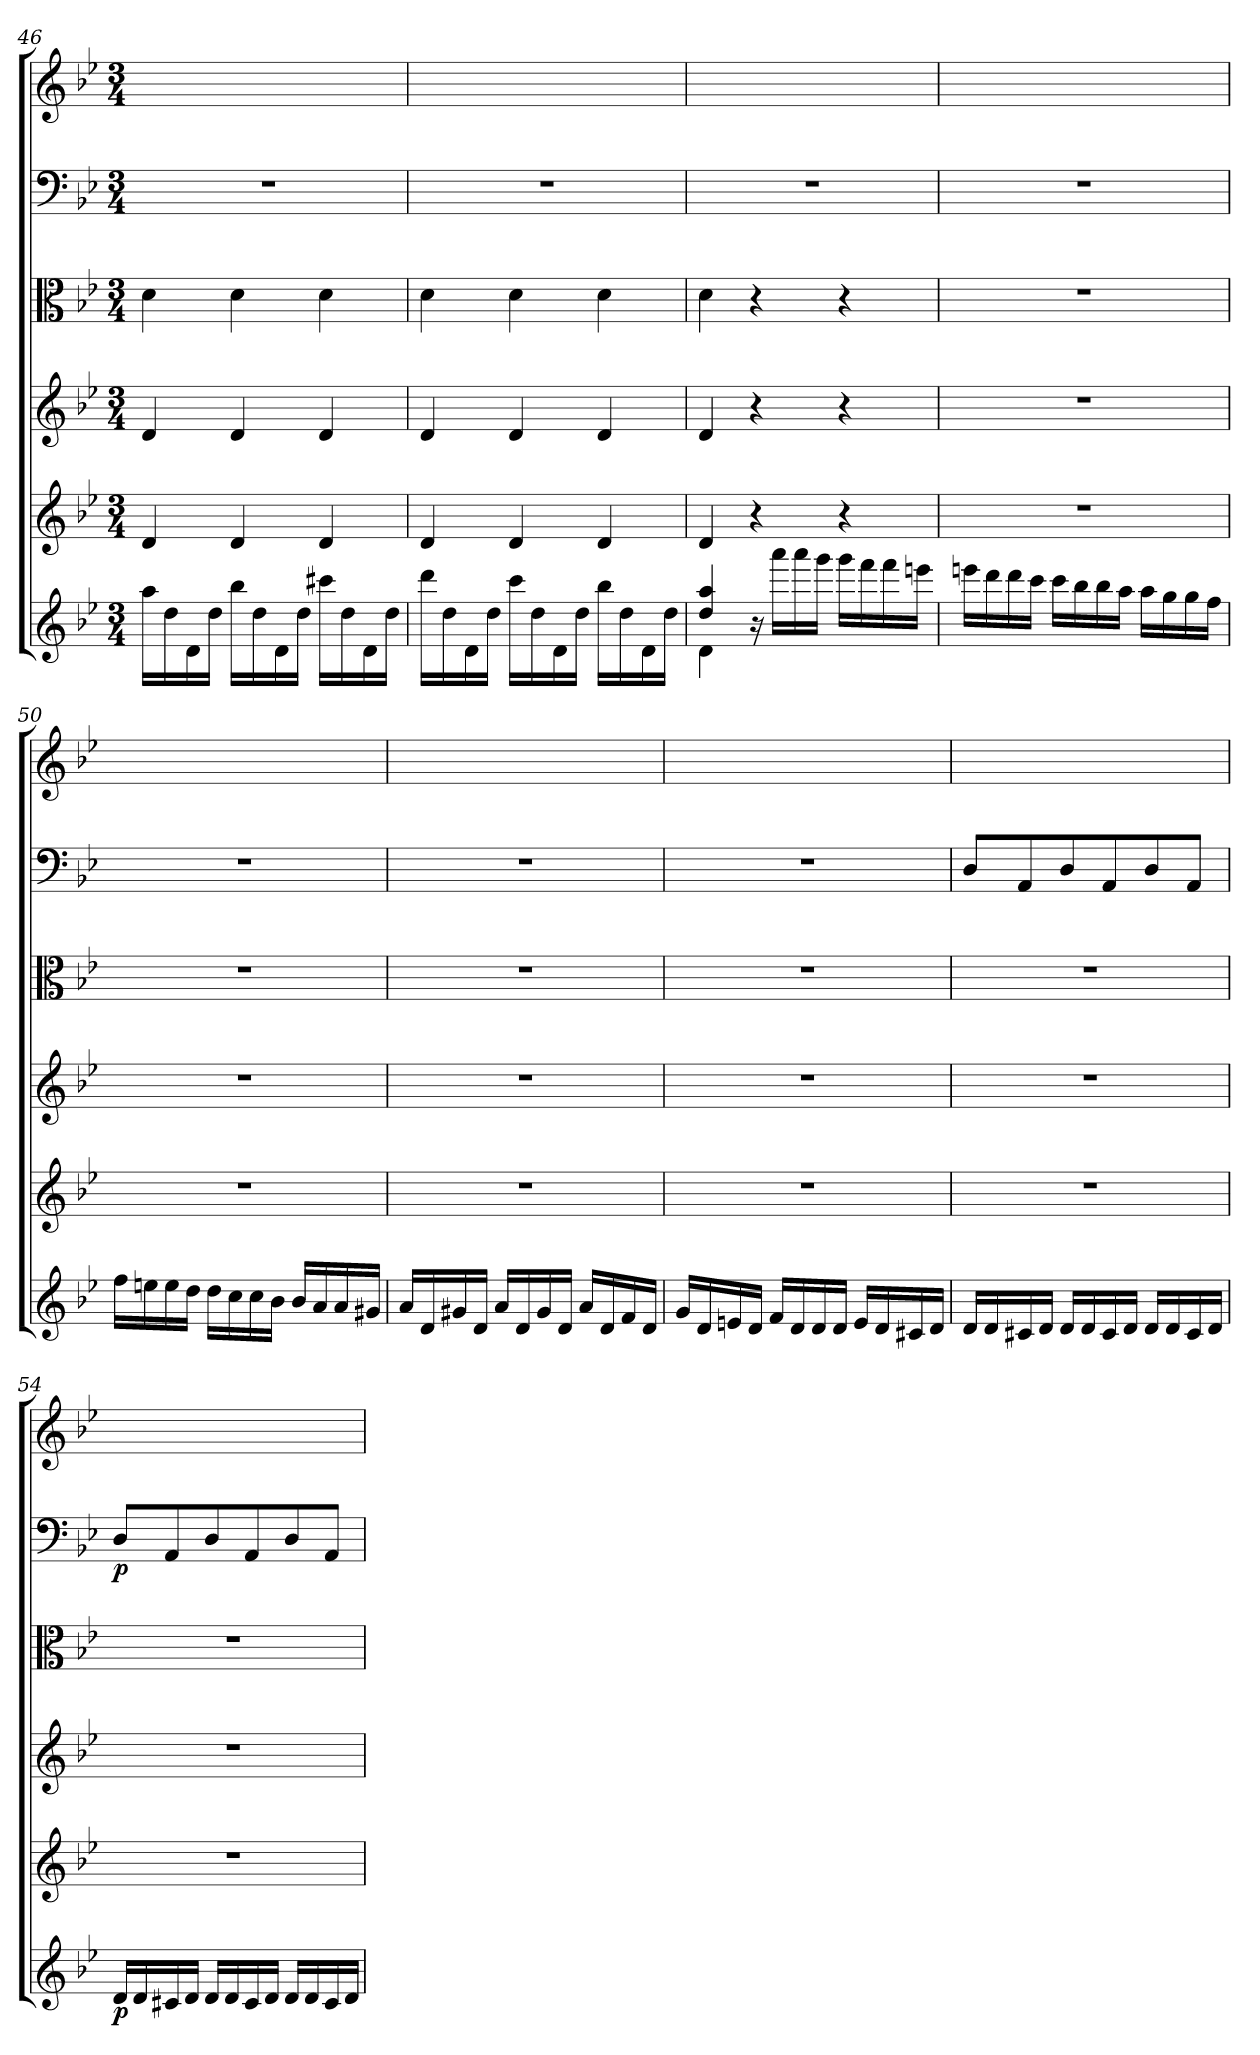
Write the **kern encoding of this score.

**kern	**dynam	**kern	**kern	**kern	**kern	**dynam	**kern
*part6	*part6	*part5	*part4	*part3	*part2	*part2	*part1
*staff6	*staff6	*staff5	*staff4	*staff3	*staff2	*staff2	*staff1
*clefG2	*	*clefG2	*clefG2	*clefC3	*clefF4	*	*clefG2
*k[b-e-]	*	*k[b-e-]	*k[b-e-]	*k[b-e-]	*k[b-e-]	*	*k[b-e-]
*g:	*	*g:	*g:	*g:	*g:	*	*g:
*M3/4	*	*M3/4	*M3/4	*M3/4	*M3/4	*	*M3/4
=46	=46	=46	=46	=46	=46	=46	=46
16aa\LL	.	4d/	4d/	4d\	2.r	.	2.ryy
16dd\	.	.	.	.	.	.	.
16d\	.	.	.	.	.	.	.
16dd\JJ	.	.	.	.	.	.	.
16bb-\LL	.	4d/	4d/	4d\	.	.	.
16dd\	.	.	.	.	.	.	.
16d\	.	.	.	.	.	.	.
16dd\JJ	.	.	.	.	.	.	.
16ccc#X\LL	.	4d/	4d/	4d\	.	.	.
16dd\	.	.	.	.	.	.	.
16d\	.	.	.	.	.	.	.
16dd\JJ	.	.	.	.	.	.	.
=47	=47	=47	=47	=47	=47	=47	=47
16ddd\LL	.	4d/	4d/	4d\	2.r	.	2.ryy
16dd\	.	.	.	.	.	.	.
16d\	.	.	.	.	.	.	.
16dd\JJ	.	.	.	.	.	.	.
16ccc\LL	.	4d/	4d/	4d\	.	.	.
16dd\	.	.	.	.	.	.	.
16d\	.	.	.	.	.	.	.
16dd\JJ	.	.	.	.	.	.	.
16bb-\LL	.	4d/	4d/	4d\	.	.	.
16dd\	.	.	.	.	.	.	.
16d\	.	.	.	.	.	.	.
16dd\JJ	.	.	.	.	.	.	.
=48	=48	=48	=48	=48	=48	=48	=48
*^	*	*	*	*	*	*	*
4dd/ 4aa/	4d\	.	4d/	4d/	4d\	2.r	.	2.ryy
2ryy	16r	.	4r	4r	4r	.	.	.
.	16aaa\LL	.	.	.	.	.	.	.
.	16aaa\	.	.	.	.	.	.	.
.	16ggg\JJ	.	.	.	.	.	.	.
.	16ggg\LL	.	4r	4r	4r	.	.	.
.	16fff\	.	.	.	.	.	.	.
.	16fff\	.	.	.	.	.	.	.
.	16eeen\JJ	.	.	.	.	.	.	.
*v	*v	*	*	*	*	*	*	*
=49	=49	=49	=49	=49	=49	=49	=49
16eeen\LL	.	2.r	2.r	2.r	2.r	.	2.ryy
16ddd\	.	.	.	.	.	.	.
16ddd\	.	.	.	.	.	.	.
16ccc\JJ	.	.	.	.	.	.	.
16ccc\LL	.	.	.	.	.	.	.
16bb-\	.	.	.	.	.	.	.
16bb-\	.	.	.	.	.	.	.
16aa\JJ	.	.	.	.	.	.	.
16aa\LL	.	.	.	.	.	.	.
16gg\	.	.	.	.	.	.	.
16gg\	.	.	.	.	.	.	.
16ff\JJ	.	.	.	.	.	.	.
=50	=50	=50	=50	=50	=50	=50	=50
16ff\LL	.	2.r	2.r	2.r	2.r	.	2.ryy
16een\	.	.	.	.	.	.	.
16ee\	.	.	.	.	.	.	.
16dd\JJ	.	.	.	.	.	.	.
16dd\LL	.	.	.	.	.	.	.
16cc\	.	.	.	.	.	.	.
16cc\	.	.	.	.	.	.	.
16b-\JJ	.	.	.	.	.	.	.
16b-/LL	.	.	.	.	.	.	.
16a/	.	.	.	.	.	.	.
16a/	.	.	.	.	.	.	.
16g#X/JJ	.	.	.	.	.	.	.
=51	=51	=51	=51	=51	=51	=51	=51
16a/LL	.	2.r	2.r	2.r	2.r	.	2.ryy
16d/	.	.	.	.	.	.	.
16g#X/	.	.	.	.	.	.	.
16d/JJ	.	.	.	.	.	.	.
16a/LL	.	.	.	.	.	.	.
16d/	.	.	.	.	.	.	.
16g#/	.	.	.	.	.	.	.
16d/JJ	.	.	.	.	.	.	.
16a/LL	.	.	.	.	.	.	.
16d/	.	.	.	.	.	.	.
16f/	.	.	.	.	.	.	.
16d/JJ	.	.	.	.	.	.	.
=52	=52	=52	=52	=52	=52	=52	=52
16g/LL	.	2.r	2.r	2.r	2.r	.	2.ryy
16d/	.	.	.	.	.	.	.
16en/	.	.	.	.	.	.	.
16d/JJ	.	.	.	.	.	.	.
16f/LL	.	.	.	.	.	.	.
16d/	.	.	.	.	.	.	.
16d/	.	.	.	.	.	.	.
16d/JJ	.	.	.	.	.	.	.
16e/LL	.	.	.	.	.	.	.
16d/	.	.	.	.	.	.	.
16c#X/	.	.	.	.	.	.	.
16d/JJ	.	.	.	.	.	.	.
=53	=53	=53	=53	=53	=53	=53	=53
16d/LL	.	2.r	2.r	2.r	8D/L	.	2.ryy
16d/	.	.	.	.	.	.	.
16c#X/	.	.	.	.	8AA/	.	.
16d/JJ	.	.	.	.	.	.	.
16d/LL	.	.	.	.	8D/	.	.
16d/	.	.	.	.	.	.	.
16c#/	.	.	.	.	8AA/	.	.
16d/JJ	.	.	.	.	.	.	.
16d/LL	.	.	.	.	8D/	.	.
16d/	.	.	.	.	.	.	.
16c#/	.	.	.	.	8AA/J	.	.
16d/JJ	.	.	.	.	.	.	.
=54	=54	=54	=54	=54	=54	=54	=54
16d/LL	p	2.r	2.r	2.r	8D/L	p	2.ryy
16d/	.	.	.	.	.	.	.
16c#X/	.	.	.	.	8AA/	.	.
16d/JJ	.	.	.	.	.	.	.
16d/LL	.	.	.	.	8D/	.	.
16d/	.	.	.	.	.	.	.
16c#/	.	.	.	.	8AA/	.	.
16d/JJ	.	.	.	.	.	.	.
16d/LL	.	.	.	.	8D/	.	.
16d/	.	.	.	.	.	.	.
16c#/	.	.	.	.	8AA/J	.	.
16d/JJ	.	.	.	.	.	.	.
=	=	=	=	=	=	=	=
*-	*-	*-	*-	*-	*-	*-	*-
